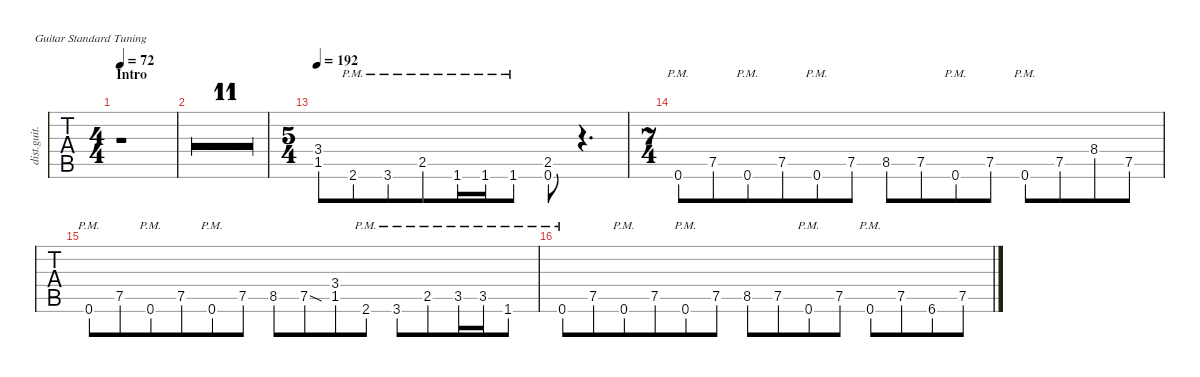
\defaultSystemsLayout 4
\hideDynamics
\bracketExtendMode nobrackets
\otherSystemsTrackNameOrientation horizontal
\track ("Rhythm Guitar (James)" "dist.guit.") {defaultSystemsLayout 4 multiBarRest instrument distortionguitar}
\staff {tabs}
\tuning (E4 B3 G3 D3 A2 E2)
\ts (4 4)
\beaming (8 2 2 2 2)
\section ("" "Intro")
\tempo 72
\clef g2
\ks c
r.1{dy mf instrument distortionguitar} |
r.1 |
r.1 |
r.1 |
r.1 |
r.1 |
r.1 |
r.1 |
r.1 |
r.1 |
\scale
1.02902 r.1 |
\scale
0.94014 r.1 |
\ts (5 4)
\beaming (8 6 4)
\tempo 192
\scale
1.01542 (1.5{acc #} 3.4).8 2.6{pm acc #}.8 3.6{pm}.8 2.5{pm}.8 1.6{pm}.16 1.6{pm}.16 1.6{pm}.8 (0.6 2.5).8 r.4{d} |
\ts (7 4)
\beaming (8 6 4 4)
\scale
1.01542 0.6{pm}.8 7.5.8 0.6{pm}.8 7.5.8 0.6{pm}.8 7.5.8 8.5.8 7.5.8 0.6{pm}.8 7.5.8 0.6{pm}.8 7.5.8 8.4{acc #}.8 7.5.8 |
\scale
1.06666 0.6{pm}.8 7.5.8 0.6{pm}.8 7.5.8 0.6{pm}.8 7.5.8 8.5.8 7.5{sod}.8 (1.5{acc #} 3.4).8 2.6{pm acc #}.8 3.6{pm}.8 2.5{pm}.8 3.5{pm}.16 3.5{pm}.16 1.6{pm}.8 |
\scale
0.977779 0.6{pm}.8 7.5.8 0.6{pm}.8 7.5.8 0.6{pm}.8 7.5.8 8.5.8 7.5.8 0.6{pm}.8 7.5.8 0.6{pm}.8 7.5.8 6.6{acc #}.8 7.5.8
